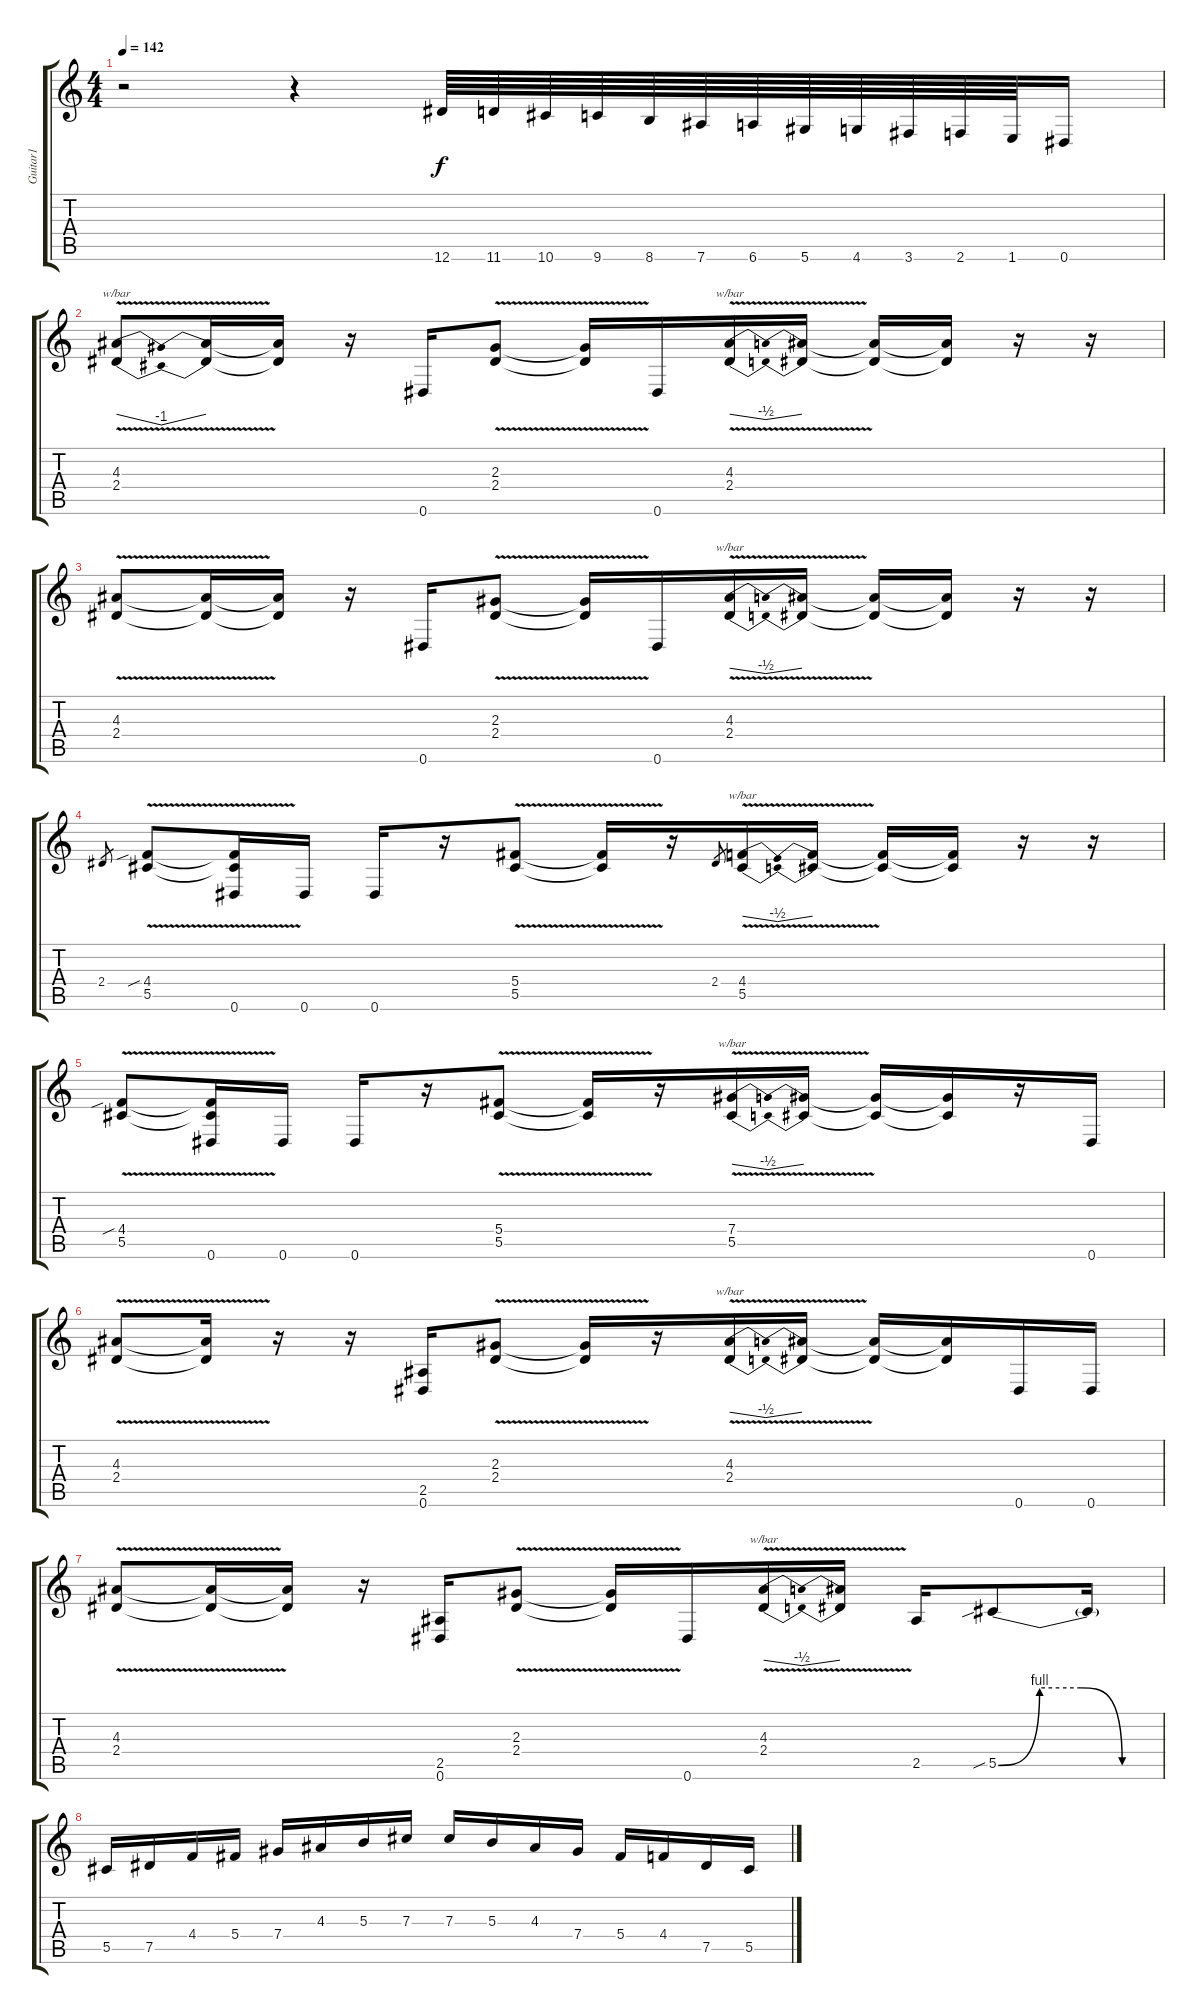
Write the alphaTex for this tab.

\track ("Guitar1" "Guitar1") {instrument distortionguitar}
\staff {score tabs}
\tuning (Eb4 Bb3 Gb3 Db3 Ab2 Eb2) {hide}
\ts (4 4)
\tempo 142
\clef g2
\ks c
r.2{dy f instrument distortionguitar} r.4 12.6.64 11.6.64 10.6.64 9.6.64 8.6.64 7.6.64 6.6.64 5.6.64 4.6.64 3.6.64 2.6.64 1.6.64 0.6.16 |
(4.3{v} 2.4{v}).8{tbe (dip default 0 0 30 -4 60 0)} (4.3{t} 2.4{t}).16 (4.3{t} 2.4{t}).16 r.16 0.6.16 (2.3{v} 2.4{v}).8 (2.3{t} 2.4{t}).16 0.6.16 (4.3{v} 2.4{v}).16{tbe (dip default 0 0 30 -2 60 0)} (4.3{t} 2.4{t}).16 (4.3{t} 2.4{t}).16 (4.3{t} 2.4{t}).16 r.16 r.16 |
(4.3{v} 2.4{v}).8 (4.3{t} 2.4{t}).16 (4.3{t} 2.4{t}).16 r.16 0.6.16 (2.3{v} 2.4{v}).8 (2.3{t} 2.4{t}).16 0.6.16 (4.3{v} 2.4{v}).16{tbe (dip default 0 0 30 -2 60 0)} (4.3{t} 2.4{t}).16 (4.3{t} 2.4{t}).16 (4.3{t} 2.4{t}).16 r.16 r.16 |
2.4.8{gr} (4.4{v sib} 5.5{v}).8 (4.4{t} 5.5{t} 0.6).16 0.6.16 0.6.16 r.16 (5.4{v} 5.5{v}).8 (5.4{t} 5.5{t}).16 r.16 2.4.8{gr} (4.4{v} 5.5{v}).16{tbe (dip default 0 0 30 -2 60 0)} (4.4{t} 5.5{t}).16 (4.4{t} 5.5{t}).16 (4.4{t} 5.5{t}).16 r.16 r.16 |
(4.4{v sib} 5.5{v}).8 (4.4{t} 5.5{t} 0.6).16 0.6.16 0.6.16 r.16 (5.4{v} 5.5{v}).8 (5.4{t} 5.5{t}).16 r.16 (7.4{v} 5.5{v}).16{tbe (dip default 0 0 30 -2 60 0)} (7.4{t} 5.5{t}).16 (7.4{t} 5.5{t}).16 (7.4{t} 5.5{t}).16 r.16 0.6.16 |
(4.3{v} 2.4{v}).8 (4.3{t} 2.4{t}).16 r.16 r.16 (2.5 0.6).16 (2.3{v} 2.4{v}).8 (2.3{t} 2.4{t}).16 r.16 (4.3{v} 2.4{v}).16{tbe (dip default 0 0 30 -2 60 0)} (4.3{t} 2.4{t}).16 (4.3{t} 2.4{t}).16 (4.3{t} 2.4{t}).16 0.6.16 0.6.16 |
(4.3{v} 2.4{v}).8 (4.3{t} 2.4{t}).16 (4.3{t} 2.4{t}).16 r.16 (2.5 0.6).16 (2.3{v} 2.4{v}).8 (2.3{t} 2.4{t}).16 0.6.16 (4.3{v} 2.4{v}).16{tbe (dip default 0 0 30 -2 60 0)} (4.3{t} 2.4{t}).16 2.5.16 5.5{be (custom 0 0 15 4 30 4 45 0 60 0) sib}.8 5.5{t}.16 |
5.5.16 7.5.16 4.4.16 5.4.16 7.4.16 4.3.16 5.3.16 7.3.16 7.3.16 5.3.16 4.3.16 7.4.16 5.4.16 4.4.16 7.5.16 5.5.16
